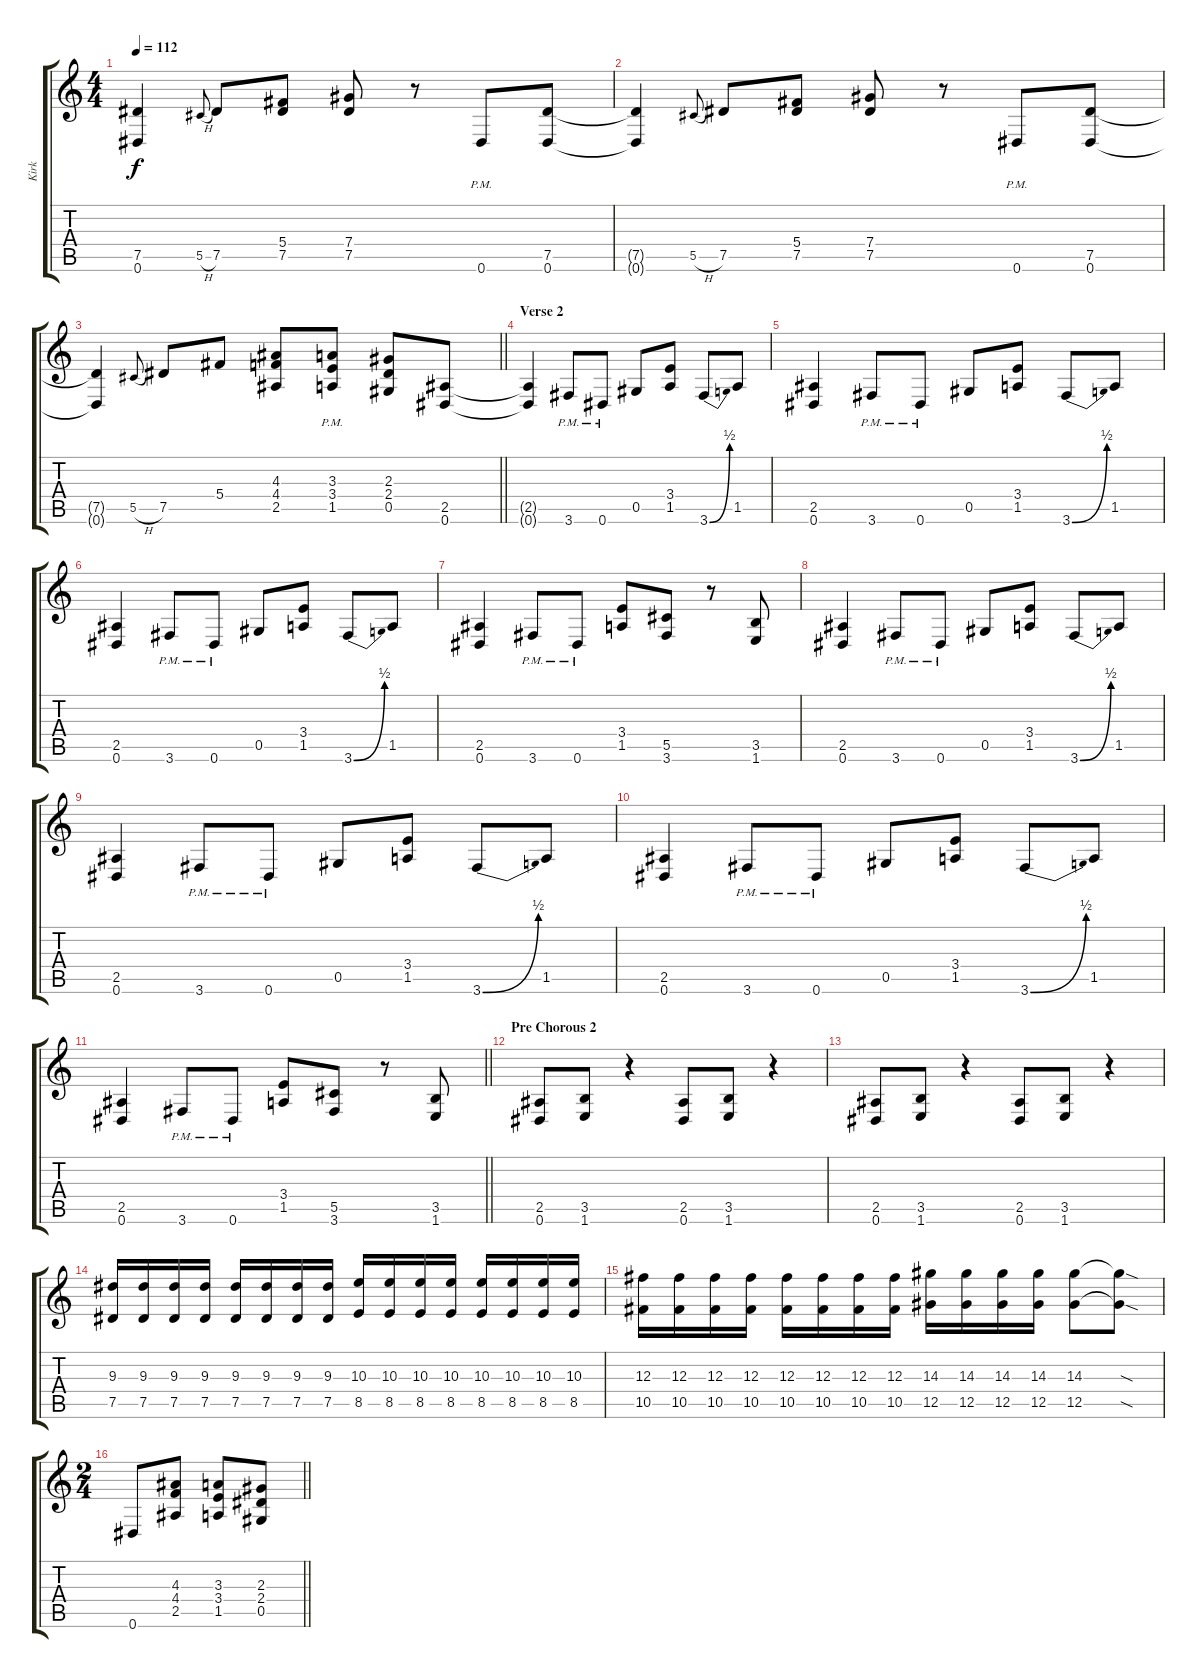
\track ("Kirk" "Kirk") {instrument distortionguitar}
\staff {score tabs}
\tuning (Eb4 Bb3 Gb3 Db3 Ab2 Eb2) {hide}
\ts (4 4)
\tempo 112
\clef g2
\ks c
(7.5{t} 0.6{t}).4{dy f} 5.5{h}.8{gr onbeat} 7.5.8 (5.4 7.5).8 (7.4 7.5).8 r.8 0.6{pm}.8 (7.5 0.6).8 |
(7.5{t} 0.6{t}).4 5.5{h}.8{gr onbeat} 7.5.8 (5.4 7.5).8 (7.4 7.5).8 r.8 0.6{pm}.8 (7.5 0.6).8 |
\barLineRight lightlight
(7.5{t} 0.6{t}).4 5.5{h}.8{gr onbeat} 7.5.8 5.4.8 (4.3 4.4 2.5).8 (3.3{pm} 3.4{pm} 1.5{pm}).8 (2.3 2.4 0.5).8 (2.5 0.6).8 |
\section ("" "Verse 2")
(2.5{t} 0.6{t}).4 3.6{pm}.8 0.6{pm}.8 0.5.8 (3.4 1.5).8 3.6{be (bend 0 0 60 2)}.8 1.5.8 |
(2.5 0.6).4 3.6{pm}.8 0.6{pm}.8 0.5.8 (3.4 1.5).8 3.6{be (bend 0 0 60 2)}.8 1.5.8 |
(2.5 0.6).4 3.6{pm}.8 0.6{pm}.8 0.5.8 (3.4 1.5).8 3.6{be (bend 0 0 60 2)}.8 1.5.8 |
(2.5 0.6).4 3.6{pm}.8 0.6{pm}.8 (3.4 1.5).8 (5.5 3.6).8 r.8 (3.5 1.6).8 |
(2.5 0.6).4 3.6{pm}.8 0.6{pm}.8 0.5.8 (3.4 1.5).8 3.6{be (bend 0 0 60 2)}.8 1.5.8 |
(2.5 0.6).4 3.6{pm}.8 0.6{pm}.8 0.5.8 (3.4 1.5).8 3.6{be (bend 0 0 60 2)}.8 1.5.8 |
(2.5 0.6).4 3.6{pm}.8 0.6{pm}.8 0.5.8 (3.4 1.5).8 3.6{be (bend 0 0 60 2)}.8 1.5.8 |
\barLineRight lightlight
(2.5 0.6).4 3.6{pm}.8 0.6{pm}.8 (3.4 1.5).8 (5.5 3.6).8 r.8 (3.5 1.6).8 |
\section ("" "Pre Chorous 2")
(2.5 0.6).8 (3.5 1.6).8 r.4 (2.5 0.6).8 (3.5 1.6).8 r.4 |
(2.5 0.6).8 (3.5 1.6).8 r.4 (2.5 0.6).8 (3.5 1.6).8 r.4 |
(9.3 7.5).16 (9.3 7.5).16 (9.3 7.5).16 (9.3 7.5).16 (9.3 7.5).16 (9.3 7.5).16 (9.3 7.5).16 (9.3 7.5).16 (10.3 8.5).16 (10.3 8.5).16 (10.3 8.5).16 (10.3 8.5).16 (10.3 8.5).16 (10.3 8.5).16 (10.3 8.5).16 (10.3 8.5).16 |
(12.3 10.5).16 (12.3 10.5).16 (12.3 10.5).16 (12.3 10.5).16 (12.3 10.5).16 (12.3 10.5).16 (12.3 10.5).16 (12.3 10.5).16 (14.3 12.5).16 (14.3 12.5).16 (14.3 12.5).16 (14.3 12.5).16 (14.3 12.5).8 (14.3{sod t} 12.5{sod t}).8 |
\ts (2 4)
\barLineRight lightlight
0.6.8 (4.3 4.4 2.5).8 (3.3 3.4 1.5).8 (2.3 2.4 0.5).8
